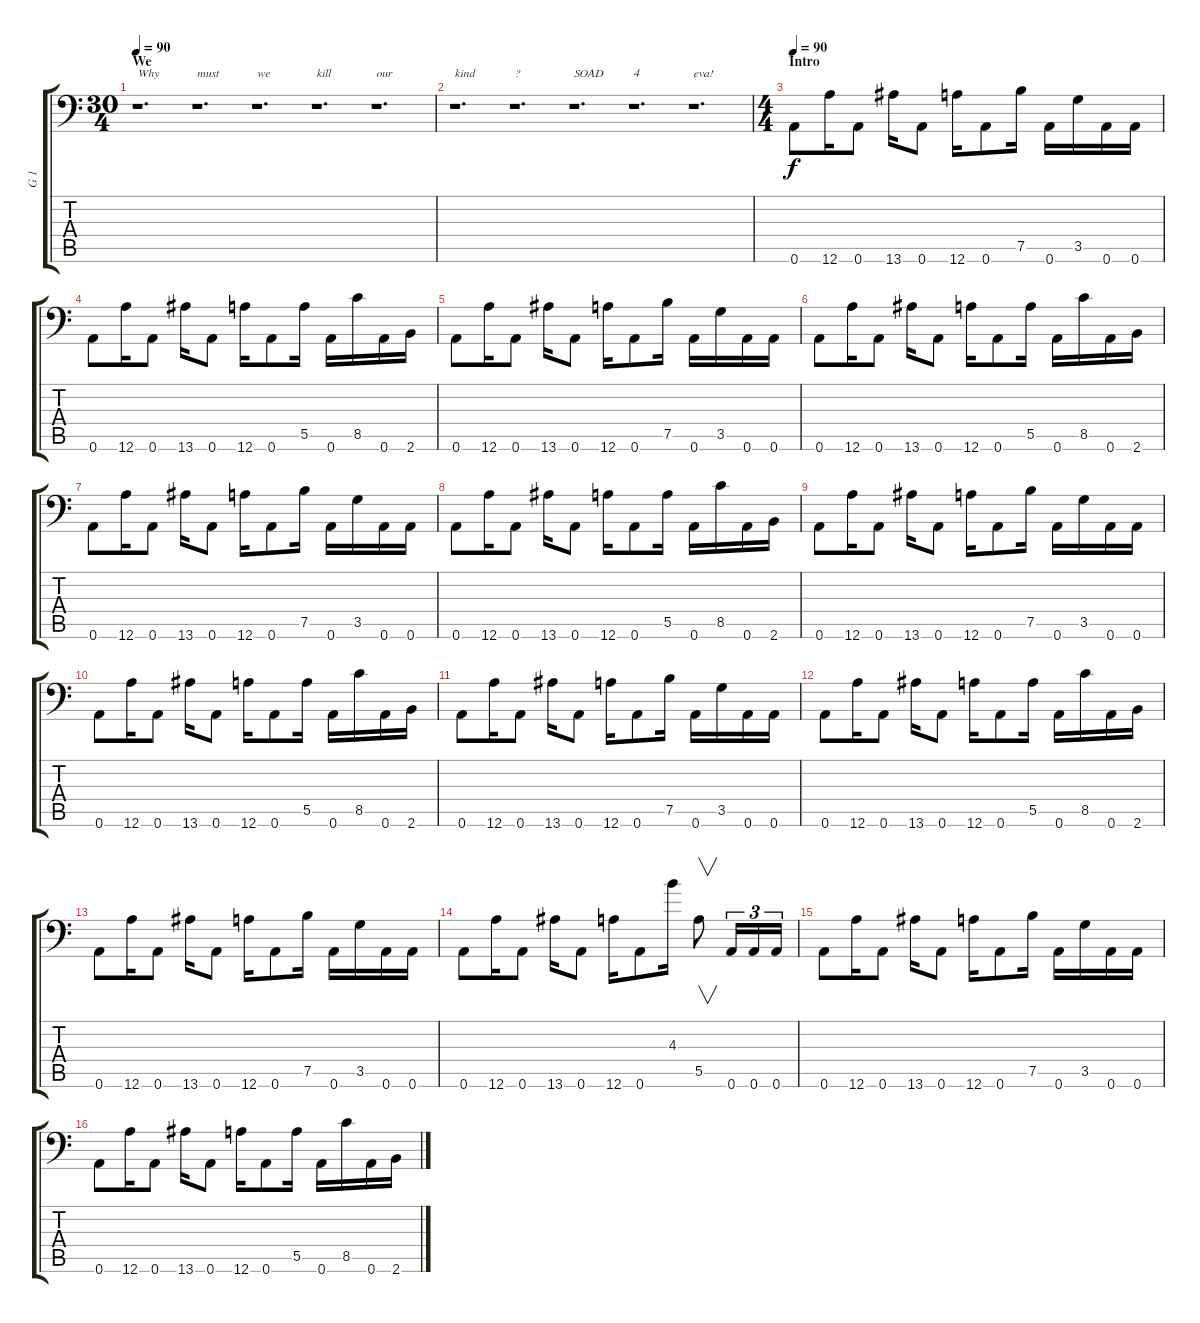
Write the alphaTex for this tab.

\track ("G 1" "G 1") {instrument distortionguitar}
\staff {score tabs}
\tuning (E4 B3 G3 A2 E2 A1) {hide}
\ts (30 4)
\section ("" "We")
\tempo 90
\tempo 60
\tempo 90
\clef f4
\ks c
r.1{d txt "Why" dy f instrument distortionguitar} r.1{d txt "must"} r.1{d txt "we"} r.1{d txt "kill"} r.1{d txt "our"} |
r.1{d txt "kind"} r.1{d txt "?"} r.1{d txt "SOAD"} r.1{d txt "4"} r.1{d txt "eva!"} |
\ts (4 4)
\section ("" "Intro")
\tempo 90
0.6.8 12.6.16 0.6.8 13.6.16 0.6.8 12.6.16 0.6.8 7.5.16 0.6.16 3.5.16 0.6.16 0.6.16 |
0.6.8 12.6.16 0.6.8 13.6.16 0.6.8 12.6.16 0.6.8 5.5.16 0.6.16 8.5.16 0.6.16 2.6.16 |
0.6.8 12.6.16 0.6.8 13.6.16 0.6.8 12.6.16 0.6.8 7.5.16 0.6.16 3.5.16 0.6.16 0.6.16 |
0.6.8 12.6.16 0.6.8 13.6.16 0.6.8 12.6.16 0.6.8 5.5.16 0.6.16 8.5.16 0.6.16 2.6.16 |
0.6.8 12.6.16 0.6.8 13.6.16 0.6.8 12.6.16 0.6.8 7.5.16 0.6.16 3.5.16 0.6.16 0.6.16 |
0.6.8 12.6.16 0.6.8 13.6.16 0.6.8 12.6.16 0.6.8 5.5.16 0.6.16 8.5.16 0.6.16 2.6.16 |
0.6.8 12.6.16 0.6.8 13.6.16 0.6.8 12.6.16 0.6.8 7.5.16 0.6.16 3.5.16 0.6.16 0.6.16 |
0.6.8 12.6.16 0.6.8 13.6.16 0.6.8 12.6.16 0.6.8 5.5.16 0.6.16 8.5.16 0.6.16 2.6.16 |
0.6.8 12.6.16 0.6.8 13.6.16 0.6.8 12.6.16 0.6.8 7.5.16 0.6.16 3.5.16 0.6.16 0.6.16 |
0.6.8 12.6.16 0.6.8 13.6.16 0.6.8 12.6.16 0.6.8 5.5.16 0.6.16 8.5.16 0.6.16 2.6.16 |
0.6.8 12.6.16 0.6.8 13.6.16 0.6.8 12.6.16 0.6.8 7.5.16 0.6.16 3.5.16 0.6.16 0.6.16 |
0.6.8 12.6.16 0.6.8 13.6.16 0.6.8 12.6.16 0.6.8 4.3.16 5.5.8{v} 0.6.16{tu (3 2)} 0.6.16{tu (3 2)} 0.6.16{tu (3 2)} |
0.6.8 12.6.16 0.6.8 13.6.16 0.6.8 12.6.16 0.6.8 7.5.16 0.6.16 3.5.16 0.6.16 0.6.16 |
0.6.8 12.6.16 0.6.8 13.6.16 0.6.8 12.6.16 0.6.8 5.5.16 0.6.16 8.5.16 0.6.16 2.6.16
